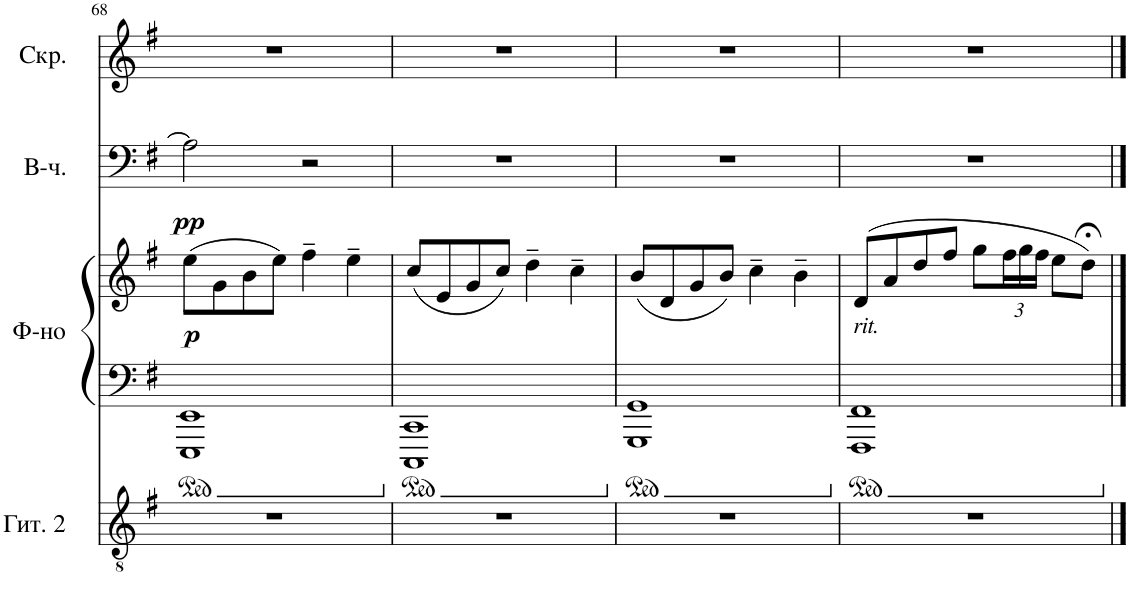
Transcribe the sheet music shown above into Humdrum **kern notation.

**kern	**kern	**kern	**dynam	**kern	**dynam	**kern
*part4	*part3	*part3	*part3	*part2	*part2	*part1
*staff5	*staff4	*staff3	*staff3/4	*staff2	*staff2	*staff1
*I"Акустическая гитара 2	*I"Фортепиано	*	*	*I"Виолончель	*	*I"Скрипка
!!LO:PB:g=z
*clefGv2	*clefF4	*clefG2	*	*clefF4	*	*clefG2
*k[f#]	*k[f#]	*k[f#]	*	*k[f#]	*	*k[f#]
*M4/4	*M4/4	*M4/4	*	*M4/4	*	*M4/4
=68	=68	=68	=68	=68	=68	=68
!	!	!	!LO:DY:b	!	!LO:DY:b	!
1r	1EEE 1EE	(8ee\L	p	2A\]	pp	1r
.	.	8g\	.	.	.	.
.	.	8b\	.	.	.	.
.	.	8ee\J)	.	.	.	.
.	.	4ff#~\	.	2r	.	.
.	.	4ee~\	.	.	.	.
=69	=69	=69	=69	=69	=69	=69
1r	1CCC 1CC	(8cc/L	.	1r	.	1r
.	.	8e/	.	.	.	.
.	.	8g/	.	.	.	.
.	.	8cc/J)	.	.	.	.
.	.	4dd~\	.	.	.	.
.	.	4cc~\	.	.	.	.
=70	=70	=70	=70	=70	=70	=70
1r	1GGG 1GG	(8b/L	.	1r	.	1r
.	.	8d/	.	.	.	.
.	.	8g/	.	.	.	.
.	.	8b/J)	.	.	.	.
.	.	4cc~\	.	.	.	.
.	.	4b~\	.	.	.	.
=71	=71	=71	=71	=71	=71	=71
!	!	!LO:TX:b:i:t=rit.	!	!	!	!
1r	1FFF# 1FF#	(8d/L	.	1r	.	1r
.	.	8a/	.	.	.	.
.	.	8dd/	.	.	.	.
.	.	8ff#/J	.	.	.	.
.	.	8gg\L	.	.	.	.
*	*	*Xbrackettup	*	*	*	*
.	.	24ff#\L	.	.	.	.
.	.	24gg\	.	.	.	.
.	.	24ff#\JJ	.	.	.	.
.	.	8ee\L	.	.	.	.
.	.	8dd;<\J)	.	.	.	.
==	==	==	==	==	==	==
*-	*-	*-	*-	*-	*-	*-
